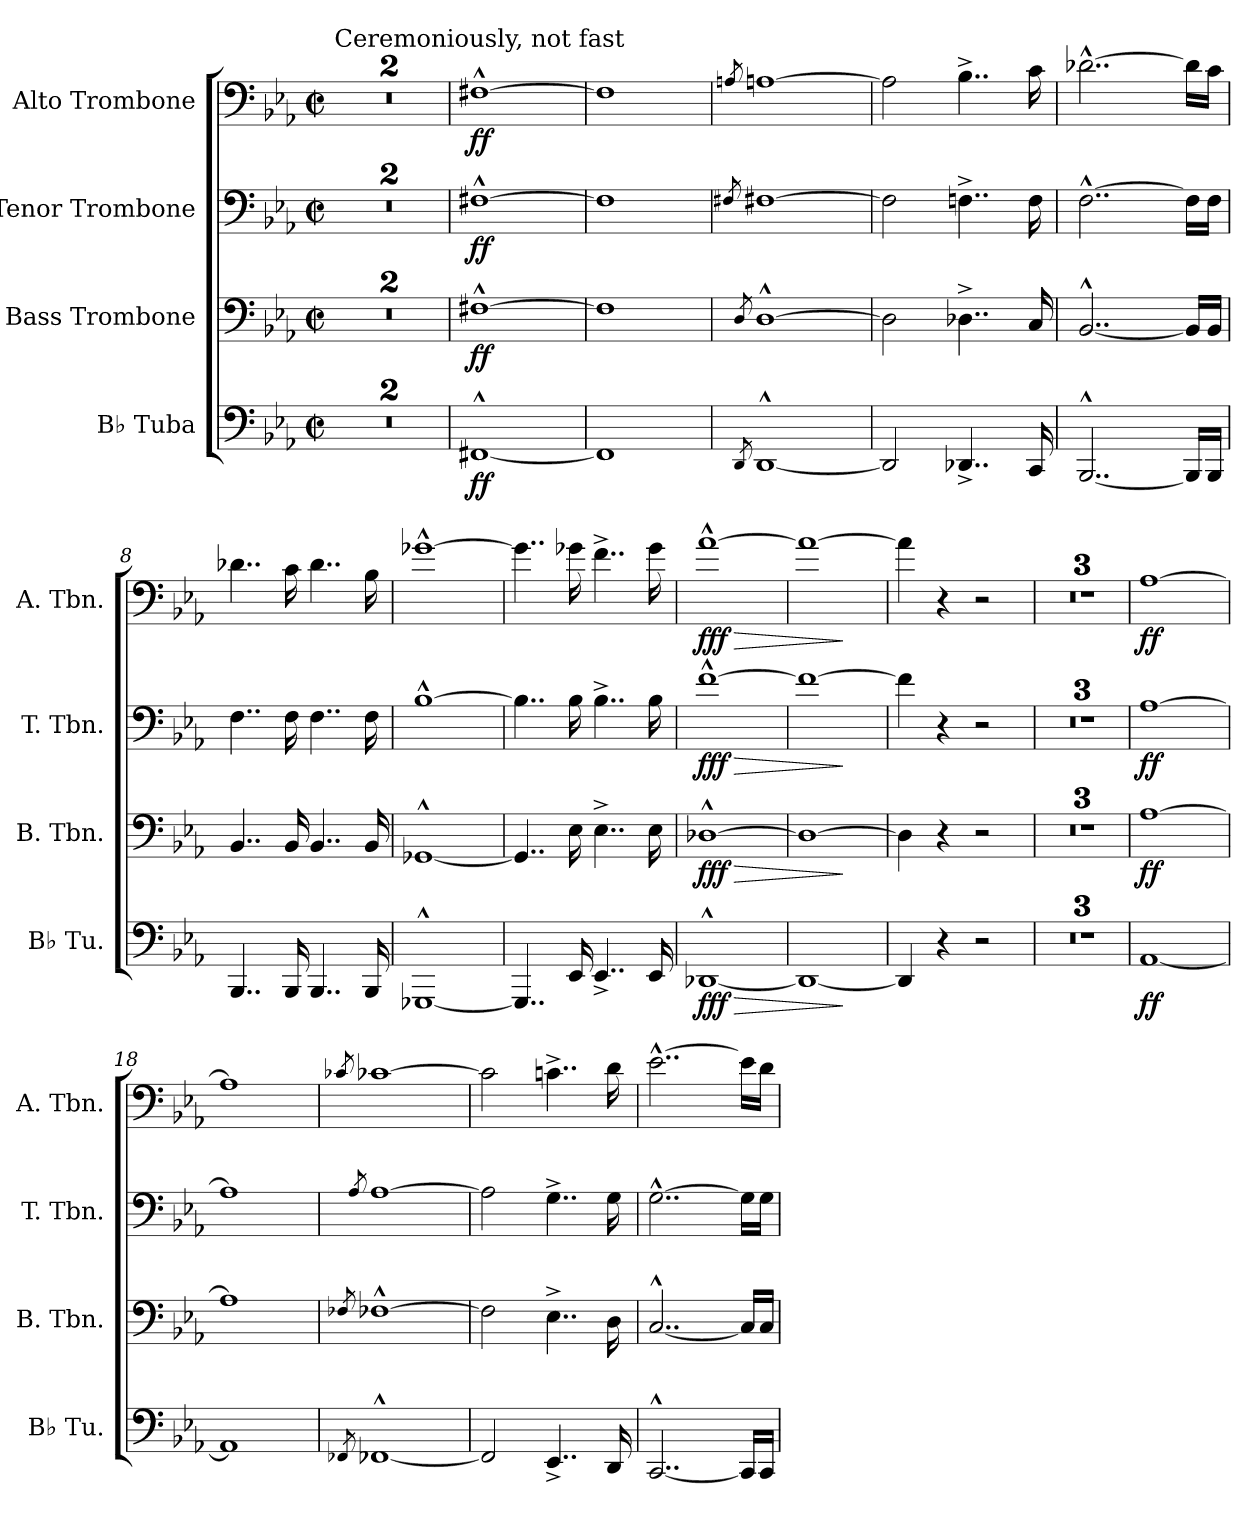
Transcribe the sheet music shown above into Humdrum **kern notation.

**kern	**dynam	**kern	**dynam	**kern	**dynam	**kern	**dynam
*part4	*part4	*part3	*part3	*part2	*part2	*part1	*part1
*staff4	*staff4	*staff3	*staff3	*staff2	*staff2	*staff1	*staff1
*I"B♭ Tuba	*	*I"Bass Trombone	*	*I"Tenor Trombone	*	*I"Alto Trombone	*
*I'B♭ Tu.	*	*I'B. Tbn.	*	*I'T. Tbn.	*	*I'A. Tbn.	*
*clefF4	*	*clefF4	*	*clefF4	*	*clefF4	*
*k[b-e-a-]	*	*k[b-e-a-]	*	*k[b-e-a-]	*	*k[b-e-a-]	*
*M2/2	*	*M2/2	*	*M2/2	*	*M2/2	*
*met(c|)	*	*met(c|)	*	*met(c|)	*	*met(c|)	*
*MM160	*	*MM160	*	*MM160	*	*MM160	*
=1	=1	=1	=1	=1	=1	=1	=1
!	!	!	!	!	!	!LO:TX:a:t=Ceremoniously, not fast	!
1r	.	1r	.	1r	.	1r	.
=2	=2	=2	=2	=2	=2	=2	=2
1r	.	1r	.	1r	.	1r	.
=3	=3	=3	=3	=3	=3	=3	=3
!	!LO:DY:b	!	!LO:DY:b	!	!LO:DY:b	!	!LO:DY:b
[1FF#X^^	ff	[1F#X^^	ff	[1F#X^^	ff	[1F#X^^	ff
=4	=4	=4	=4	=4	=4	=4	=4
1FF#]	.	1F#]	.	1F#]	.	1F#]	.
=5	=5	=5	=5	=5	=5	=5	=5
8qDD/	.	8qD/	.	8qF#X/	.	8qAn/	.
[1DD^^	.	[1D^^	.	[1F#	.	[1A	.
=6	=6	=6	=6	=6	=6	=6	=6
2DD/]	.	2D\]	.	2F#\]	.	2A\]	.
4..DD-X^/	.	4..D-X^\	.	4..Fn^\	.	4..B-^\	.
16CC/	.	16C/	.	16F\	.	16c\	.
=7	=7	=7	=7	=7	=7	=7	=7
[2..BBB-^^/	.	[2..BB-^^/	.	[2..F^^\	.	[2..d-X^^\	.
16BBB-/LL]	.	16BB-/LL]	.	16F\LL]	.	16d-\LL]	.
16BBB-/JJ	.	16BB-/JJ	.	16F\JJ	.	16c\JJ	.
=8	=8	=8	=8	=8	=8	=8	=8
4..BBB-/	.	4..BB-/	.	4..F\	.	4..d-X\	.
16BBB-/	.	16BB-/	.	16F\	.	16c\	.
4..BBB-/	.	4..BB-/	.	4..F\	.	4..d-\	.
16BBB-/	.	16BB-/	.	16F\	.	16B-\	.
!!LO:LB:g=z
=9	=9	=9	=9	=9	=9	=9	=9
[1GGG-X^^	.	[1GG-X^^	.	[1B-^^	.	[1g-X^^	.
=10	=10	=10	=10	=10	=10	=10	=10
4..GGG-/]	.	4..GG-/]	.	4..B-\]	.	4..g-\]	.
16EE-/	.	16E-\	.	16B-\	.	16g-X\	.
4..EE-^/	.	4..E-^\	.	4..B-^\	.	4..f^\	.
16EE-/	.	16E-\	.	16B-\	.	16g-\	.
=11	=11	=11	=11	=11	=11	=11	=11
!	!LO:HP:b	!	!LO:HP:b	!	!LO:HP:b	!	!LO:HP:b
!	!LO:DY:n=1:b	!	!LO:DY:n=1:b	!	!LO:DY:n=1:b	!	!LO:DY:n=1:b
[1DD-X^^	> fff	[1D-X^^	> fff	[1f^^	> fff	[1a-^^	> fff
=12	=12	=12	=12	=12	=12	=12	=12
1DD-_	.	1D-_	.	1f_	.	1a-_	.
.	]	.	]	.	]	.	]
=13	=13	=13	=13	=13	=13	=13	=13
4DD-/]	.	4D-\]	.	4f\]	.	4a-\]	.
4r	.	4r	.	4r	.	4r	.
2r	.	2r	.	2r	.	2r	.
=14	=14	=14	=14	=14	=14	=14	=14
1r	.	1r	.	1r	.	1r	.
=15	=15	=15	=15	=15	=15	=15	=15
1r	.	1r	.	1r	.	1r	.
=16	=16	=16	=16	=16	=16	=16	=16
1r	.	1r	.	1r	.	1r	.
=17	=17	=17	=17	=17	=17	=17	=17
!	!LO:DY:b	!	!LO:DY:b	!	!LO:DY:b	!	!LO:DY:b
[1AA-	ff	[1A-	ff	[1A-	ff	[1A-	ff
=18	=18	=18	=18	=18	=18	=18	=18
1AA-]	.	1A-]	.	1A-]	.	1A-]	.
=19	=19	=19	=19	=19	=19	=19	=19
8qFF-X/	.	8qF-X/	.	8qA-/	.	8qc-X/	.
[1FF-^^	.	[1F-^^	.	[1A-	.	[1c-	.
!!LO:PB:g=z
=20	=20	=20	=20	=20	=20	=20	=20
2FF-/]	.	2F-\]	.	2A-\]	.	2c-\]	.
4..EE-^/	.	4..E-^\	.	4..G^\	.	4..cn^\	.
16DD/	.	16D\	.	16G\	.	16d\	.
=21	=21	=21	=21	=21	=21	=21	=21
[2..CC^^/	.	[2..C^^/	.	[2..G^^\	.	[2..e-^^\	.
16CC/LL]	.	16C/LL]	.	16G\LL]	.	16e-\LL]	.
16CC/JJ	.	16C/JJ	.	16G\JJ	.	16d\JJ	.
=	=	=	=	=	=	=	=
*-	*-	*-	*-	*-	*-	*-	*-
